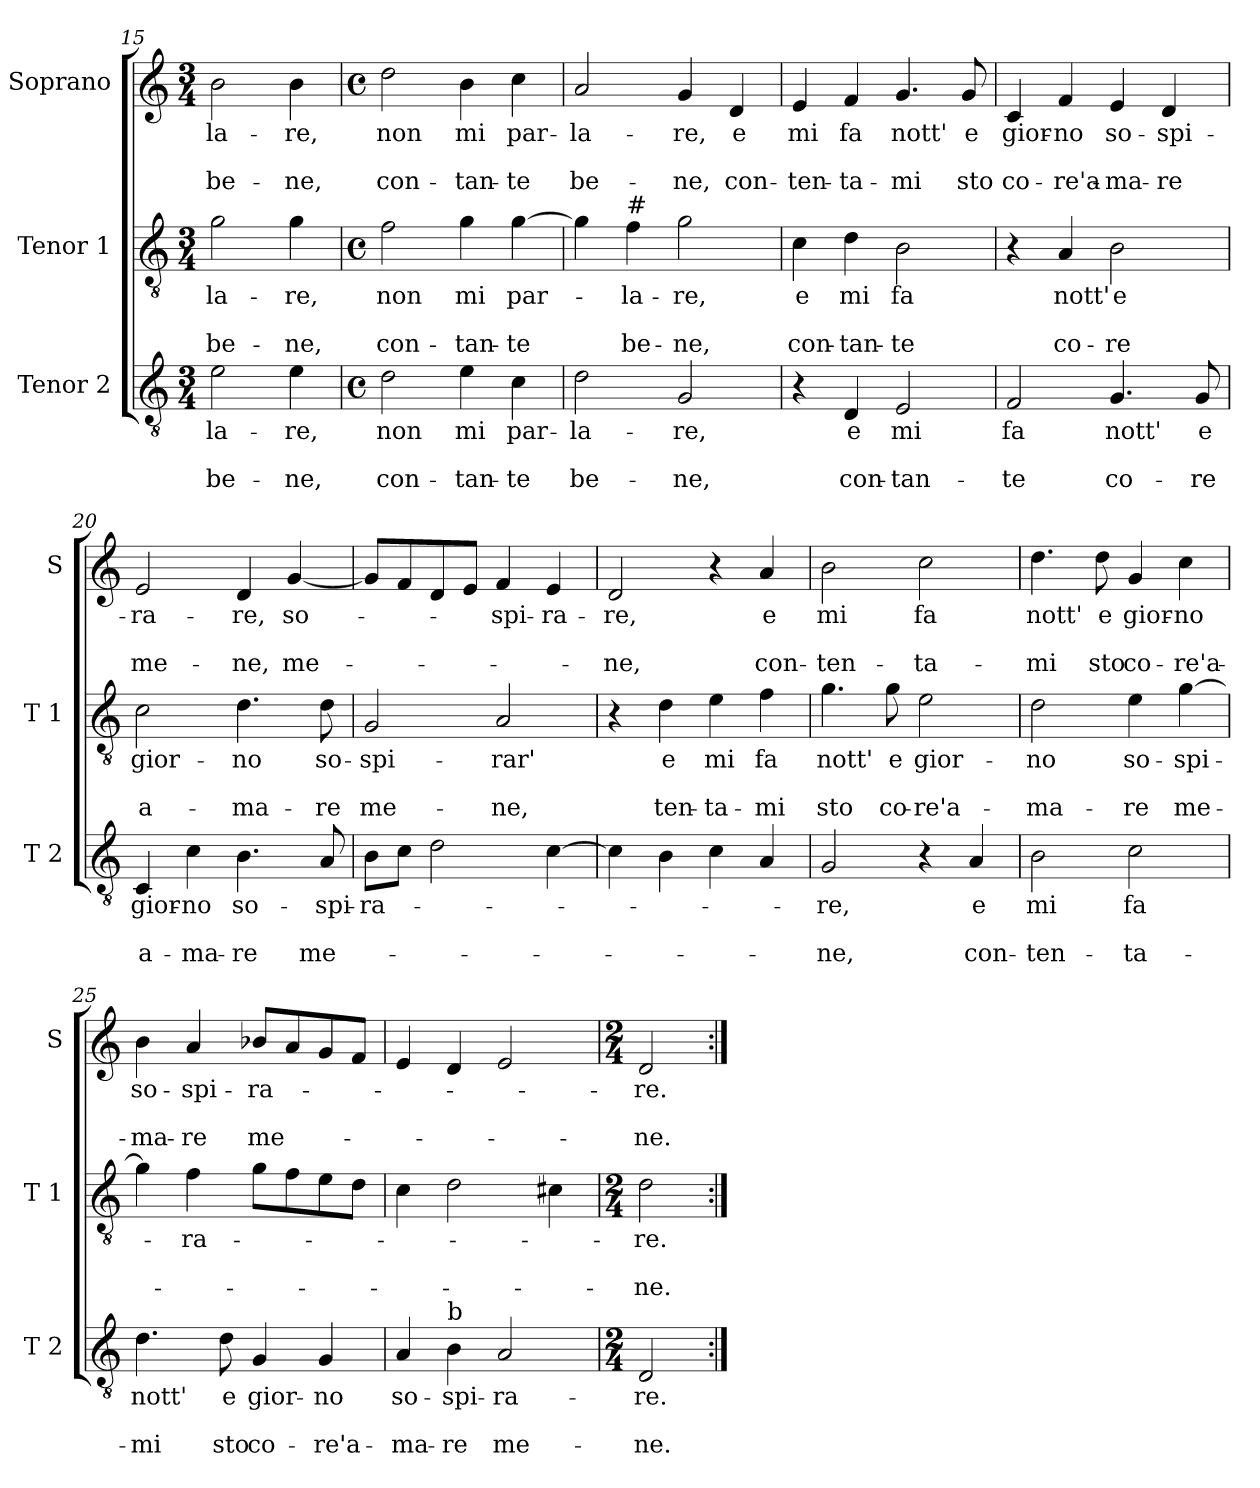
**kern	**text	**text	**text	**kern	**text	**text	**text	**kern	**text	**text	**text
*part3	*part3	*part3	*part3	*part2	*part2	*part2	*part2	*part1	*part1	*part1	*part1
*staff3	*staff3	*staff3	*staff3	*staff2	*staff2	*staff2	*staff2	*staff1	*staff1	*staff1	*staff1
*I"Tenor 2	*	*	*	*I"Tenor 1	*	*	*	*I"Soprano	*	*	*
*I'T 2	*	*	*	*I'T 1	*	*	*	*I'S	*	*	*
*clefGv2	*	*	*	*clefGv2	*	*	*	*clefG2	*	*	*
*k[]	*	*	*	*k[]	*	*	*	*k[]	*	*	*
*C:	*	*	*	*C:	*	*	*	*C:	*	*	*
*M3/4	*	*	*	*M3/4	*	*	*	*M3/4	*	*	*
=15	=15	=15	=15	=15	=15	=15	=15	=15	=15	=15	=15
!	!LO:LY:b	!	!LO:LY:b	!	!LO:LY:b	!	!LO:LY:b	!	!LO:LY:b	!	!LO:LY:b
2e\	-la-	.	be-	2g\	-la-	.	be-	2b\	-la-	.	be-
!	!LO:LY:b	!	!LO:LY:b	!	!LO:LY:b	!	!LO:LY:b	!	!LO:LY:b	!	!LO:LY:b
4e\	-re,	.	-ne,	4g\	-re,	.	-ne,	4b\	-re,	.	-ne,
!!LO:LB:g=z
=16	=16	=16	=16	=16	=16	=16	=16	=16	=16	=16	=16
*M4/4	*	*	*	*M4/4	*	*	*	*M4/4	*	*	*
*met(c)	*	*	*	*met(c)	*	*	*	*met(c)	*	*	*
!	!LO:LY:b	!	!LO:LY:b	!	!LO:LY:b	!	!LO:LY:b	!	!LO:LY:b	!	!LO:LY:b
2d\	non	.	con-	2f\	non	.	con-	2dd\	non	.	con-
!	!LO:LY:b	!	!LO:LY:b	!	!LO:LY:b	!	!LO:LY:b	!	!LO:LY:b	!	!LO:LY:b
4e\	mi	.	-tan-	4g\	mi	.	-tan-	4b\	mi	.	-tan-
!	!LO:LY:b	!	!LO:LY:b	!	!LO:LY:b	!	!LO:LY:b	!	!LO:LY:b	!	!LO:LY:b
4c\	par-	.	-te	[4g\	par-	.	-te	4cc\	par-	.	-te
=17	=17	=17	=17	=17	=17	=17	=17	=17	=17	=17	=17
!	!LO:LY:b	!	!LO:LY:b	!	!	!	!	!	!LO:LY:b	!	!LO:LY:b
2d\	-la-	.	be-	4g\]	.	.	.	2a/	-la-	.	be-
!	!	!	!	!LO:TX:a:t=#	!	!	!	!	!	!	!
!	!	!	!	!	!LO:LY:b	!	!LO:LY:b	!	!	!	!
.	.	.	.	4f\	-la-	.	be-	.	.	.	.
!	!LO:LY:b	!	!LO:LY:b	!	!LO:LY:b	!	!LO:LY:b	!	!LO:LY:b	!	!LO:LY:b
2G/	-re,	.	-ne,	2g\	-re,	.	-ne,	4g/	-re,	.	-ne,
!	!	!	!	!	!	!	!	!	!LO:LY:b	!	!LO:LY:b
.	.	.	.	.	.	.	.	4d/	e	.	con-
=18	=18	=18	=18	=18	=18	=18	=18	=18	=18	=18	=18
!	!	!	!	!	!LO:LY:b	!	!LO:LY:b	!	!LO:LY:b	!	!LO:LY:b
4r	.	.	.	4c\	e	.	con-	4e/	mi	.	-ten-
!	!LO:LY:b	!	!LO:LY:b	!	!LO:LY:b	!	!LO:LY:b	!	!LO:LY:b	!	!LO:LY:b
4D/	e	.	con-	4d\	mi	.	-tan-	4f/	fa	.	-ta-
!	!LO:LY:b	!	!LO:LY:b	!	!LO:LY:b	!	!LO:LY:b	!	!LO:LY:b	!	!LO:LY:b
2E/	mi	.	-tan-	2B\	fa	.	-te	4.g/	nott'	.	-mi
!	!	!	!	!	!	!	!	!	!LO:LY:b	!	!LO:LY:b
.	.	.	.	.	.	.	.	8g/	e	.	sto
=19	=19	=19	=19	=19	=19	=19	=19	=19	=19	=19	=19
!	!LO:LY:b	!	!LO:LY:b	!	!	!	!	!	!LO:LY:b	!	!LO:LY:b
2F/	fa	.	-te	4r	.	.	.	4c/	gior-	.	co-
!	!	!	!	!	!LO:LY:b	!	!LO:LY:b	!	!LO:LY:b	!	!LO:LY:b
.	.	.	.	4A/	nott'	.	co-	4f/	-no	.	-re'a-
!	!LO:LY:b	!	!LO:LY:b	!	!LO:LY:b	!	!LO:LY:b	!	!LO:LY:b	!	!LO:LY:b
4.G/	nott'	.	co-	2B\	e	.	-re	4e/	so-	.	-ma-
!	!	!	!	!	!	!	!	!	!LO:LY:b	!	!LO:LY:b
.	.	.	.	.	.	.	.	4d/	-spi-	.	-re
!	!LO:LY:b	!	!LO:LY:b	!	!	!	!	!	!	!	!
8G/	e	.	-re	.	.	.	.	.	.	.	.
=20	=20	=20	=20	=20	=20	=20	=20	=20	=20	=20	=20
!	!LO:LY:b	!	!LO:LY:b	!	!LO:LY:b	!	!LO:LY:b	!	!LO:LY:b	!	!LO:LY:b
4C/	gior-	.	a-	2c\	gior-	.	a-	2e/	-ra-	.	me-
!	!LO:LY:b	!	!LO:LY:b	!	!	!	!	!	!	!	!
4c\	-no	.	-ma-	.	.	.	.	.	.	.	.
!	!LO:LY:b	!	!LO:LY:b	!	!LO:LY:b	!	!LO:LY:b	!	!LO:LY:b	!	!LO:LY:b
4.B\	so-	.	-re	4.d\	-no	.	-ma-	4d/	-re,	.	-ne,
!	!	!	!	!	!	!	!	!	!LO:LY:b	!	!LO:LY:b
.	.	.	.	.	.	.	.	[4g/	so-	.	me-
!	!LO:LY:b	!	!LO:LY:b	!	!LO:LY:b	!	!LO:LY:b	!	!	!	!
8A/	-spi-	.	me-	8d\	so-	.	-re	.	.	.	.
=21	=21	=21	=21	=21	=21	=21	=21	=21	=21	=21	=21
!	!LO:LY:b	!	!	!	!LO:LY:b	!	!LO:LY:b	!	!	!	!
8B\L	-ra-	.	.	2G/	-spi-	.	me-	8g/L]	.	.	.
8c\J	.	.	.	.	.	.	.	8f/	.	.	.
2d\	.	.	.	.	.	.	.	8d/	.	.	.
.	.	.	.	.	.	.	.	8e/J	.	.	.
!	!	!	!	!	!LO:LY:b	!	!LO:LY:b	!	!LO:LY:b	!	!
.	.	.	.	2A/	-rar'	.	-ne,	4f/	-spi-	.	.
!	!	!	!	!	!	!	!	!	!LO:LY:b	!	!
[4c\	.	.	.	.	.	.	.	4e/	-ra-	.	.
!!LO:LB:g=z
=22	=22	=22	=22	=22	=22	=22	=22	=22	=22	=22	=22
!	!	!	!	!	!	!	!LO:LY:b	!	!LO:LY:b	!	!LO:LY:b
4c\]	.	.	.	4r	.	.	con-	2d/	-re,	.	-ne,
!	!	!	!	!	!LO:LY:b	!	!LO:LY:b	!	!	!	!
4B\	.	.	.	4d\	e	.	-ten-	.	.	.	.
!	!	!	!	!	!LO:LY:b	!	!LO:LY:b	!	!	!	!
4c\	.	.	.	4e\	mi	.	-ta-	4r	.	.	.
!	!	!	!	!	!LO:LY:b	!	!LO:LY:b	!	!LO:LY:b	!	!LO:LY:b
4A/	.	.	.	4f\	fa	.	-mi	4a/	e	.	con-
=23	=23	=23	=23	=23	=23	=23	=23	=23	=23	=23	=23
!	!LO:LY:b	!	!LO:LY:b	!	!LO:LY:b	!	!LO:LY:b	!	!LO:LY:b	!	!LO:LY:b
2G/	-re,	.	-ne,	4.g\	nott'	.	sto	2b\	mi	.	-ten-
!	!	!	!	!	!LO:LY:b	!	!LO:LY:b	!	!	!	!
.	.	.	.	8g\	e	.	co-	.	.	.	.
!	!	!	!	!	!LO:LY:b	!	!LO:LY:b	!	!LO:LY:b	!	!LO:LY:b
4r	.	.	.	2e\	gior-	.	-re'a-	2cc\	fa	.	-ta-
!	!LO:LY:b	!	!LO:LY:b	!	!	!	!	!	!	!	!
4A/	e	.	con-	.	.	.	.	.	.	.	.
=24	=24	=24	=24	=24	=24	=24	=24	=24	=24	=24	=24
!	!LO:LY:b	!	!LO:LY:b	!	!LO:LY:b	!	!LO:LY:b	!	!LO:LY:b	!	!LO:LY:b
2B\	mi	.	-ten-	2d\	-no	.	-ma-	4.dd\	nott'	.	-mi
!	!	!	!	!	!	!	!	!	!LO:LY:b	!	!LO:LY:b
.	.	.	.	.	.	.	.	8dd\	e	.	sto
!	!LO:LY:b	!	!LO:LY:b	!	!LO:LY:b	!	!LO:LY:b	!	!LO:LY:b	!	!LO:LY:b
2c\	fa	.	-ta-	4e\	so-	.	-re	4g/	gior-	.	co-
!	!	!	!	!	!LO:LY:b	!	!LO:LY:b	!	!LO:LY:b	!	!LO:LY:b
.	.	.	.	[4g\	-spi-	.	me-	4cc\	-no	.	-re'a-
=25	=25	=25	=25	=25	=25	=25	=25	=25	=25	=25	=25
!	!LO:LY:b	!	!LO:LY:b	!	!	!	!	!	!LO:LY:b	!	!LO:LY:b
4.d\	nott'	.	-mi	4g\]	.	.	.	4b\	so-	.	-ma-
!	!	!	!	!	!LO:LY:b	!	!	!	!LO:LY:b	!	!LO:LY:b
.	.	.	.	4f\	-ra-	.	.	4a/	-spi-	.	-re
!	!LO:LY:b	!	!LO:LY:b	!	!	!	!	!	!	!	!
8d\	e	.	sto	.	.	.	.	.	.	.	.
!	!LO:LY:b	!	!LO:LY:b	!	!	!	!	!	!LO:LY:b	!	!LO:LY:b
4G/	gior-	.	co-	8g\L	.	.	.	8b-X/L	-ra-	.	me-
.	.	.	.	8f\	.	.	.	8a/	.	.	.
!	!LO:LY:b	!	!LO:LY:b	!	!	!	!	!	!	!	!
4G/	-no	.	-re'a-	8e\	.	.	.	8g/	.	.	.
.	.	.	.	8d\J	.	.	.	8f/J	.	.	.
=26	=26	=26	=26	=26	=26	=26	=26	=26	=26	=26	=26
!	!LO:LY:b	!	!LO:LY:b	!	!	!	!	!	!	!	!
4A/	so-	.	-ma-	4c\	.	.	.	4e/	.	.	.
!LO:TX:a:t=b	!	!	!	!	!	!	!	!	!	!	!
!	!LO:LY:b	!	!LO:LY:b	!	!	!	!	!	!	!	!
4B\	-spi-	.	-re	2d\	.	.	.	4d/	.	.	.
!	!LO:LY:b	!	!LO:LY:b	!	!	!	!	!	!	!	!
2A/	-ra-	.	me-	.	.	.	.	2e/	.	.	.
.	.	.	.	4c#X\	.	.	.	.	.	.	.
=27	=27	=27	=27	=27	=27	=27	=27	=27	=27	=27	=27
*M2/4	*	*	*	*M2/4	*	*	*	*M2/4	*	*	*
!	!LO:LY:b	!	!LO:LY:b	!	!LO:LY:b	!	!LO:LY:b	!	!LO:LY:b	!	!LO:LY:b
2D/	-re.	.	-ne.	2d\	-re.	.	-ne.	2d/	-re.	.	-ne.
=:|!	=:|!	=:|!	=:|!	=:|!	=:|!	=:|!	=:|!	=:|!	=:|!	=:|!	=:|!
*-	*-	*-	*-	*-	*-	*-	*-	*-	*-	*-	*-
